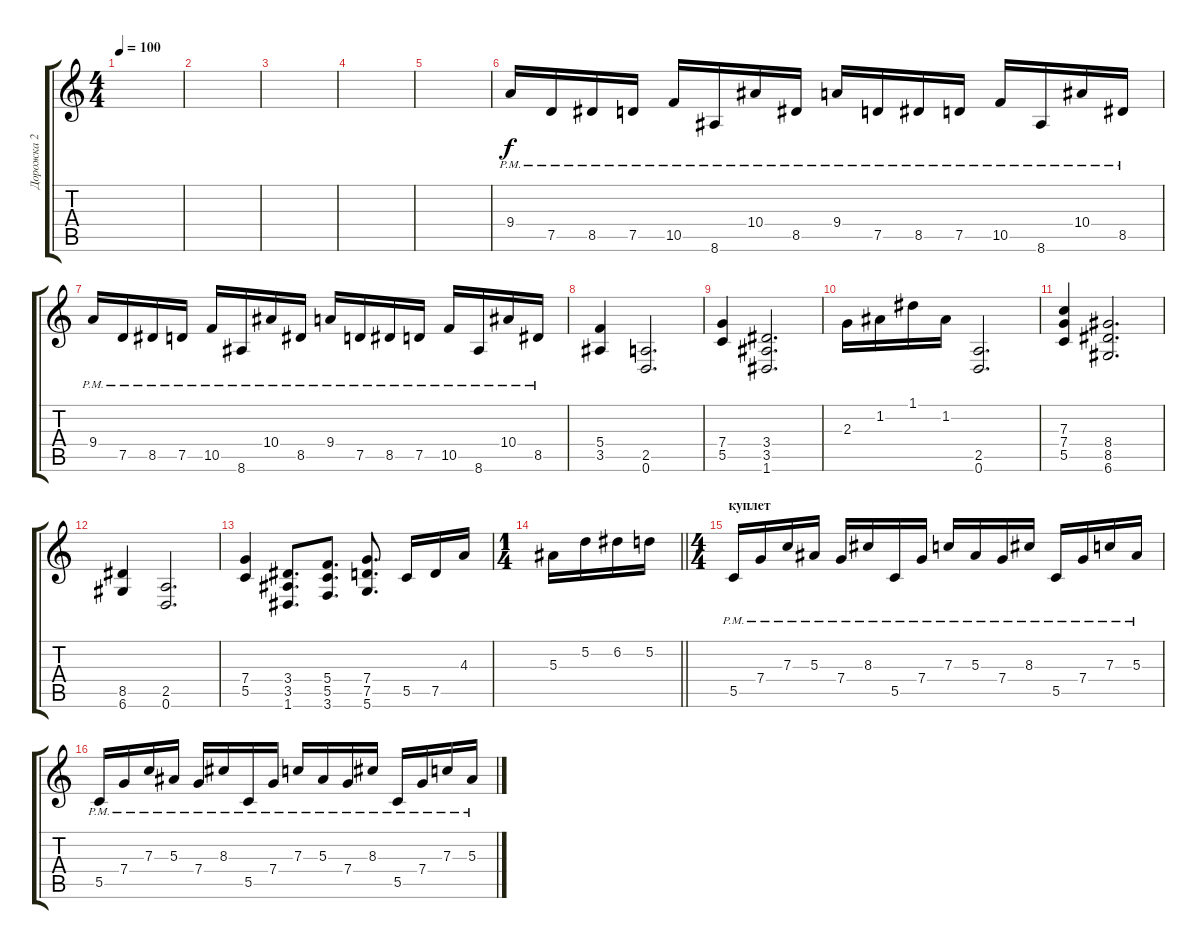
\track ("Дорожка 2" "Дорожка 2") {instrument distortionguitar}
\staff {score tabs}
\tuning (D4 A3 F3 C3 G2 D2) {hide}
\ts (4 4)
\tempo 100
\clef g2
\ks c
|
|
|
|
|
9.4{pm}.16 7.5{pm}.16 8.5{pm}.16 7.5{pm}.16 10.5{pm}.16 8.6{pm}.16 10.4{pm}.16 8.5{pm}.16 9.4{pm}.16 7.5{pm}.16 8.5{pm}.16 7.5{pm}.16 10.5{pm}.16 8.6{pm}.16 10.4{pm}.16 8.5{pm}.16 |
9.4{pm}.16 7.5{pm}.16 8.5{pm}.16 7.5{pm}.16 10.5{pm}.16 8.6{pm}.16 10.4{pm}.16 8.5{pm}.16 9.4{pm}.16 7.5{pm}.16 8.5{pm}.16 7.5{pm}.16 10.5{pm}.16 8.6{pm}.16 10.4{pm}.16 8.5{pm}.16 |
(5.4 3.5).4 (2.5 0.6).2{d} |
(7.4 5.5).4 (3.4 3.5 1.6).2{d} |
2.3.16 1.2.16 1.1.16 1.2.16 (2.5 0.6).2{d} |
(7.3 7.4 5.5).4 (8.4 8.5 6.6).2{d} |
(8.5 6.6).4 (2.5 0.6).2{d} |
(7.4 5.5).4 (3.4 3.5 1.6).8{d} (5.4 5.5 3.6).8{d} (7.4 7.5 5.6).8{d} 5.5.16 7.5.16 4.3.16 |
\ts (1 4)
\barLineRight lightlight
5.3.16 5.2.16 6.2.16 5.2.16 |
\ts (4 4)
\section ("" "куплет")
5.5{pm}.16 7.4{pm}.16 7.3{pm}.16 5.3{pm}.16 7.4{pm}.16 8.3{pm}.16 5.5{pm}.16 7.4{pm}.16 7.3{pm}.16 5.3{pm}.16 7.4{pm}.16 8.3{pm}.16 5.5{pm}.16 7.4{pm}.16 7.3{pm}.16 5.3{pm}.16 |
5.5{pm}.16 7.4{pm}.16 7.3{pm}.16 5.3{pm}.16 7.4{pm}.16 8.3{pm}.16 5.5{pm}.16 7.4{pm}.16 7.3{pm}.16 5.3{pm}.16 7.4{pm}.16 8.3{pm}.16 5.5{pm}.16 7.4{pm}.16 7.3{pm}.16 5.3{pm}.16
